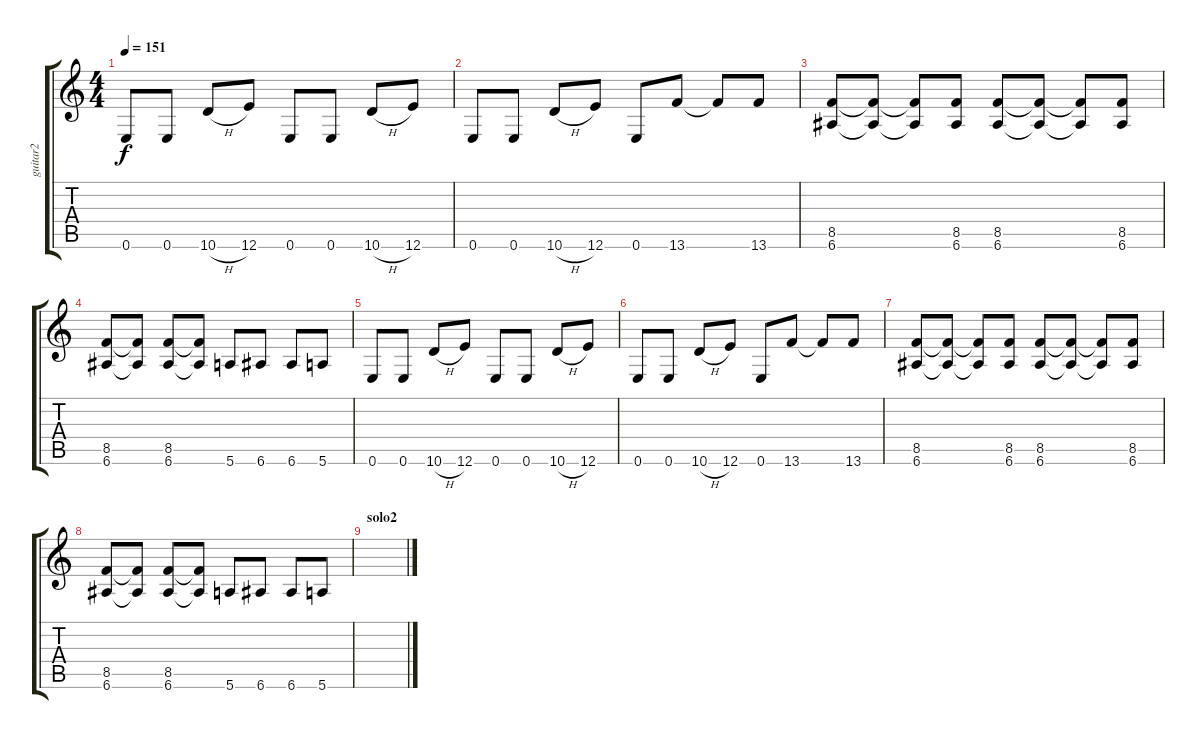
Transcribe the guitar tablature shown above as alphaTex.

\track ("guitar2" "guitar2") {instrument overdrivenguitar}
\staff {score tabs}
\tuning (E4 B3 G3 D3 A2 E2) {hide}
\ts (4 4)
\tempo 151
\clef g2
\ks c
0.6.8{dy f} 0.6.8 10.6{h}.8 12.6.8 0.6.8 0.6.8 10.6{h}.8 12.6.8 |
0.6.8 0.6.8 10.6{h}.8 12.6.8 0.6.8 13.6.8 13.6{t}.8 13.6.8 |
(8.5 6.6).8 (8.5{t} 6.6{t}).8 (8.5{t} 6.6{t}).8 (8.5 6.6).8 (8.5 6.6).8 (8.5{t} 6.6{t}).8 (8.5{t} 6.6{t}).8 (8.5 6.6).8 |
(8.5 6.6).8 (8.5{t} 6.6{t}).8 (8.5 6.6).8 (8.5{t} 6.6{t}).8 5.6.8 6.6.8 6.6.8 5.6.8 |
0.6.8 0.6.8 10.6{h}.8 12.6.8 0.6.8 0.6.8 10.6{h}.8 12.6.8 |
0.6.8 0.6.8 10.6{h}.8 12.6.8 0.6.8 13.6.8 13.6{t}.8 13.6.8 |
(8.5 6.6).8 (8.5{t} 6.6{t}).8 (8.5{t} 6.6{t}).8 (8.5 6.6).8 (8.5 6.6).8 (8.5{t} 6.6{t}).8 (8.5{t} 6.6{t}).8 (8.5 6.6).8 |
(8.5 6.6).8 (8.5{t} 6.6{t}).8 (8.5 6.6).8 (8.5{t} 6.6{t}).8 5.6.8 6.6.8 6.6.8 5.6.8 |
\section ("" "solo2")
